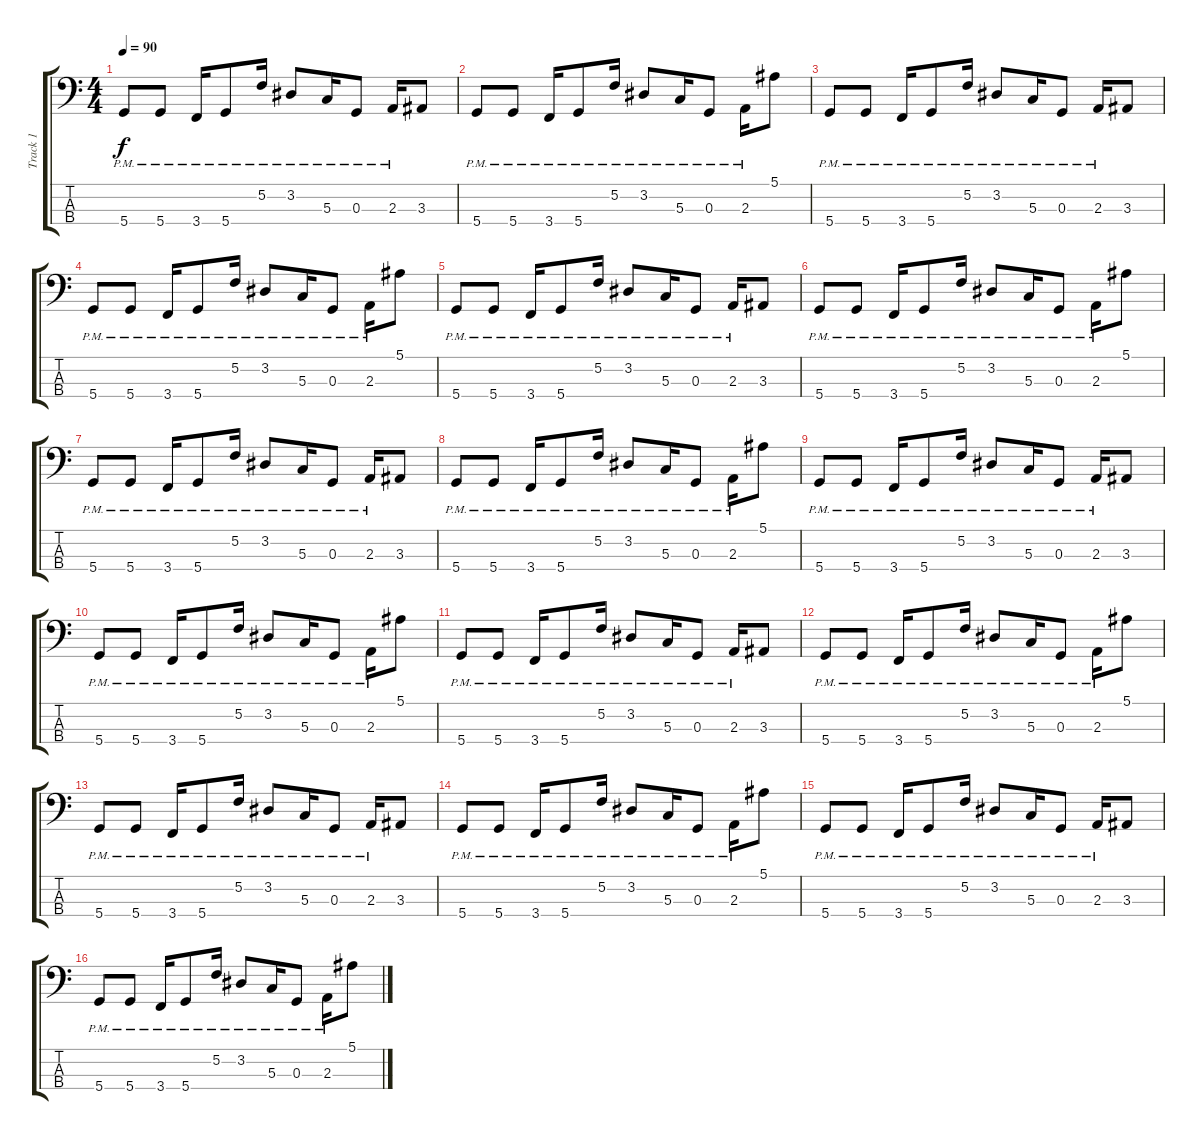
\track ("Track 1" "Track 1") {instrument overdrivenguitar}
\staff {score tabs}
\tuning (F2 C2 G1 D1) {hide}
\ts (4 4)
\tempo 90
\clef f4
\ks c
5.4{pm}.8{dy f} 5.4{pm}.8 3.4{pm}.16 5.4{pm}.8 5.2{pm}.16 3.2{pm}.8 5.3{pm}.16 0.3{pm}.8 2.3{pm}.16 3.3.8 |
5.4{pm}.8 5.4{pm}.8 3.4{pm}.16 5.4{pm}.8 5.2{pm}.16 3.2{pm}.8 5.3{pm}.16 0.3{pm}.8 2.3{pm}.16 5.1.8 |
5.4{pm}.8 5.4{pm}.8 3.4{pm}.16 5.4{pm}.8 5.2{pm}.16 3.2{pm}.8 5.3{pm}.16 0.3{pm}.8 2.3{pm}.16 3.3.8 |
5.4{pm}.8 5.4{pm}.8 3.4{pm}.16 5.4{pm}.8 5.2{pm}.16 3.2{pm}.8 5.3{pm}.16 0.3{pm}.8 2.3{pm}.16 5.1.8 |
5.4{pm}.8 5.4{pm}.8 3.4{pm}.16 5.4{pm}.8 5.2{pm}.16 3.2{pm}.8 5.3{pm}.16 0.3{pm}.8 2.3{pm}.16 3.3.8 |
5.4{pm}.8 5.4{pm}.8 3.4{pm}.16 5.4{pm}.8 5.2{pm}.16 3.2{pm}.8 5.3{pm}.16 0.3{pm}.8 2.3{pm}.16 5.1.8 |
5.4{pm}.8 5.4{pm}.8 3.4{pm}.16 5.4{pm}.8 5.2{pm}.16 3.2{pm}.8 5.3{pm}.16 0.3{pm}.8 2.3{pm}.16 3.3.8 |
5.4{pm}.8 5.4{pm}.8 3.4{pm}.16 5.4{pm}.8 5.2{pm}.16 3.2{pm}.8 5.3{pm}.16 0.3{pm}.8 2.3{pm}.16 5.1.8 |
5.4{pm}.8 5.4{pm}.8 3.4{pm}.16 5.4{pm}.8 5.2{pm}.16 3.2{pm}.8 5.3{pm}.16 0.3{pm}.8 2.3{pm}.16 3.3.8 |
5.4{pm}.8 5.4{pm}.8 3.4{pm}.16 5.4{pm}.8 5.2{pm}.16 3.2{pm}.8 5.3{pm}.16 0.3{pm}.8 2.3{pm}.16 5.1.8 |
5.4{pm}.8 5.4{pm}.8 3.4{pm}.16 5.4{pm}.8 5.2{pm}.16 3.2{pm}.8 5.3{pm}.16 0.3{pm}.8 2.3{pm}.16 3.3.8 |
5.4{pm}.8 5.4{pm}.8 3.4{pm}.16 5.4{pm}.8 5.2{pm}.16 3.2{pm}.8 5.3{pm}.16 0.3{pm}.8 2.3{pm}.16 5.1.8 |
5.4{pm}.8 5.4{pm}.8 3.4{pm}.16 5.4{pm}.8 5.2{pm}.16 3.2{pm}.8 5.3{pm}.16 0.3{pm}.8 2.3{pm}.16 3.3.8 |
5.4{pm}.8 5.4{pm}.8 3.4{pm}.16 5.4{pm}.8 5.2{pm}.16 3.2{pm}.8 5.3{pm}.16 0.3{pm}.8 2.3{pm}.16 5.1.8 |
5.4{pm}.8 5.4{pm}.8 3.4{pm}.16 5.4{pm}.8 5.2{pm}.16 3.2{pm}.8 5.3{pm}.16 0.3{pm}.8 2.3{pm}.16 3.3.8 |
5.4{pm}.8 5.4{pm}.8 3.4{pm}.16 5.4{pm}.8 5.2{pm}.16 3.2{pm}.8 5.3{pm}.16 0.3{pm}.8 2.3{pm}.16 5.1.8
